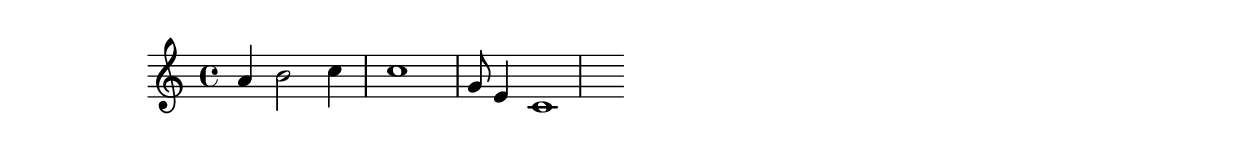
%{
Welcome to LilyPond
===================

Congratulations, LilyPond has been installed successfully.

Now to take it for the first test run.

  1. Save this file

  2. Select

       Compile > Typeset file

  from the menu.

  The file is processed, and

  3.  The PDF viewer will pop up. Click one of the noteheads.


That's it.  For more information, visit http://lilypond.org .

%}

\version "2.20.0"  % necessary for upgrading to future LilyPond versions.

\relative {
a'4 b2 c4 c1 g8 e4 c1 
}
